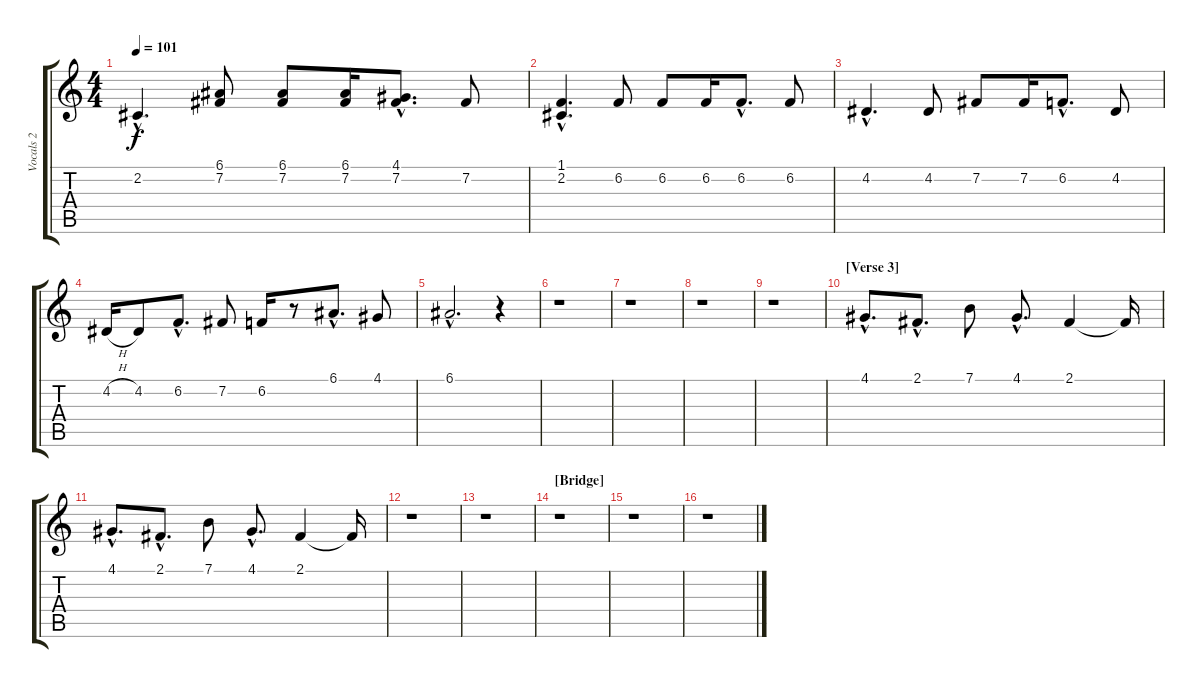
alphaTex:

\track ("Vocals 2" "Vocals 2") {instrument choiraahs}
\staff {score tabs}
\tuning (E4 B3 G3 D3 A2 E2) {hide}
\ts (4 4)
\tempo 101
\clef g2
\ks c
2.2{hac}.4{d dy f} (6.1 7.2).8 (6.1 7.2).8 (6.1 7.2).16 (4.1{hac} 7.2{hac}).8{d} 7.2.8 |
(1.1{hac} 2.2{hac}).4{d} 6.2.8 6.2.8 6.2.16 6.2{hac}.8{d} 6.2.8 |
4.2{hac}.4{d} 4.2.8 7.2.8 7.2.16 6.2{hac}.8{d} 4.2.8 |
4.2{h}.16 4.2.8 6.2{hac}.8{d} 7.2.8 6.2.16 r.8 6.1{hac}.8{d} 4.1.8 |
6.1{hac}.2{d} r.4 |
\section ("" "")
r.1 |
r.1 |
r.1 |
r.1 |
\section ("" "[Verse 3]")
4.1{hac}.8{d} 2.1{hac}.8{d} 7.1.8 4.1{hac}.8{d} 2.1.4 2.1{t}.16 |
4.1{hac}.8{d} 2.1{hac}.8{d} 7.1.8 4.1{hac}.8{d} 2.1.4 2.1{t}.16 |
r.1 |
r.1 |
\section ("" "[Bridge]")
r.1 |
r.1 |
r.1
